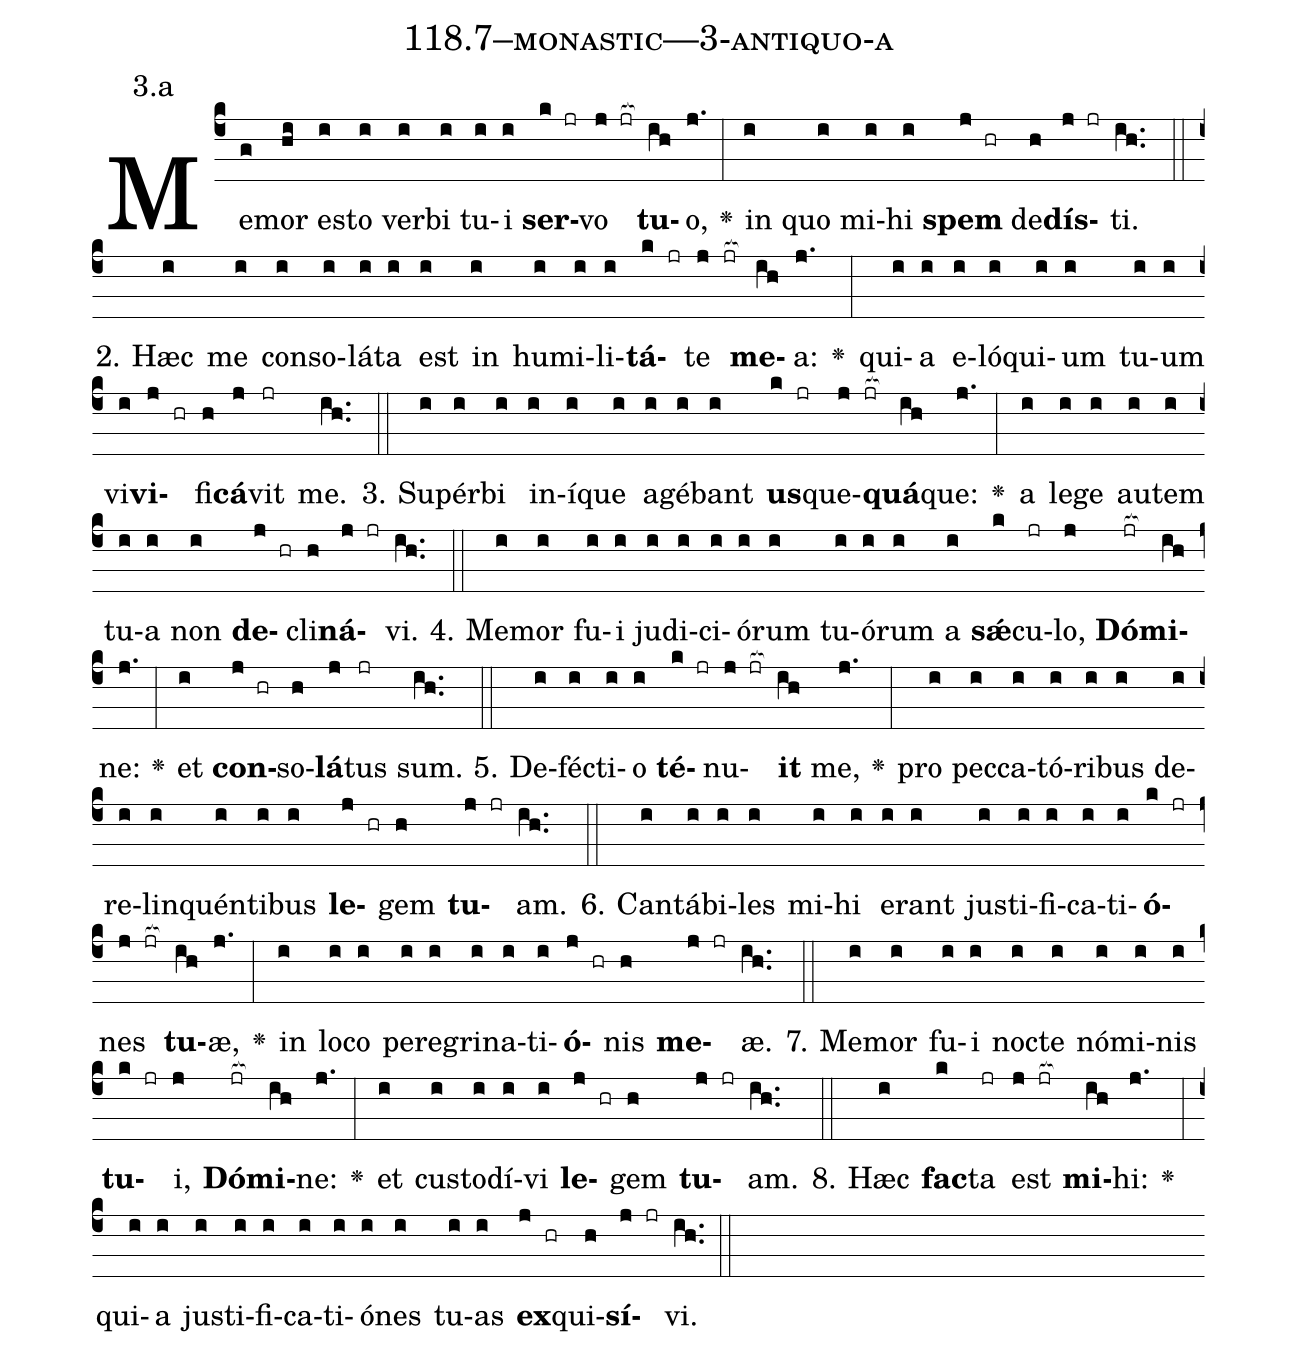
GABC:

name: 118.7--monastic---3-antiquo-a;
annotation: 3.a;
%%
(c4)Me(g)mor(hi) es(i)to(i) ver(i)bi(i) tu(i)i(i) <b>ser</b>(k jr)vo(j jr[ocb:1{]) <b>tu</b>(ih[ocb:0}])o,(j.) <v>\greheightstar</v>(:) in(i) quo(i) mi(i)hi(i) <b>spem</b>(j hr) de(h)<b>dís</b>(j jr)ti.(ih..) (::)
2. Hæc(i) me(i) con(i)so(i)lá(i)ta(i) est(i) in(i) hu(i)mi(i)li(i)<b>tá</b>(k jr)te(j jr[ocb:1{]) <b>me</b>(ih[ocb:0}])a:(j.) <v>\greheightstar</v>(:) qui(i)a(i) e(i)ló(i)qui(i)um(i) tu(i)um(i) vi(i)<b>vi</b>(j hr)fi(h)<b>cá</b>(j)vit(jr) me.(ih..) (::)
3. Su(i)pér(i)bi(i) in(i)í(i)que(i) a(i)gé(i)bant(i) <b>us</b>(k jr)que(j jr[ocb:1{])<b>quá</b>(ih[ocb:0}])que:(j.) <v>\greheightstar</v>(:) a(i) le(i)ge(i) au(i)tem(i) tu(i)a(i) non(i) <b>de</b>(j hr)cli(h)<b>ná</b>(j jr)vi.(ih..) (::)
4. Me(i)mor(i) fu(i)i(i) ju(i)di(i)ci(i)ó(i)rum(i) tu(i)ó(i)rum(i) a(i) <b>sǽ</b>(k)cu(jr)lo,(j) <b>Dó</b>(jr[ocb:1{])<b>mi</b>(ih[ocb:0}])ne:(j.) <v>\greheightstar</v>(:) et(i) <b>con</b>(j hr)so(h)<b>lá</b>(j)tus(jr) sum.(ih..) (::)
5. De(i)féc(i)ti(i)o(i) <b>té</b>(k jr)nu(j jr[ocb:1{])<b>it</b>(ih[ocb:0}]) me,(j.) <v>\greheightstar</v>(:) pro(i) pec(i)ca(i)tó(i)ri(i)bus(i) de(i)re(i)lin(i)quén(i)ti(i)bus(i) <b>le</b>(j hr)gem(h) <b>tu</b>(j jr)am.(ih..) (::)
6. Can(i)tá(i)bi(i)les(i) mi(i)hi(i) e(i)rant(i) jus(i)ti(i)fi(i)ca(i)ti(i)<b>ó</b>(k jr)nes(j jr[ocb:1{]) <b>tu</b>(ih[ocb:0}])æ,(j.) <v>\greheightstar</v>(:) in(i) lo(i)co(i) per(i)e(i)gri(i)na(i)ti(i)<b>ó</b>(j hr)nis(h) <b>me</b>(j jr)æ.(ih..) (::)
7. Me(i)mor(i) fu(i)i(i) noc(i)te(i) nó(i)mi(i)nis(i) <b>tu</b>(k jr)i,(j) <b>Dó</b>(jr[ocb:1{])<b>mi</b>(ih[ocb:0}])ne:(j.) <v>\greheightstar</v>(:) et(i) cus(i)to(i)dí(i)vi(i) <b>le</b>(j hr)gem(h) <b>tu</b>(j jr)am.(ih..) (::)
8. Hæc(i) <b>fac</b>(k)ta(jr) est(j jr[ocb:1{]) <b>mi</b>(ih[ocb:0}])hi:(j.) <v>\greheightstar</v>(:) qui(i)a(i) jus(i)ti(i)fi(i)ca(i)ti(i)ó(i)nes(i) tu(i)as(i) <b>ex</b>(j hr)qui(h)<b>sí</b>(j jr)vi.(ih..) (::)
